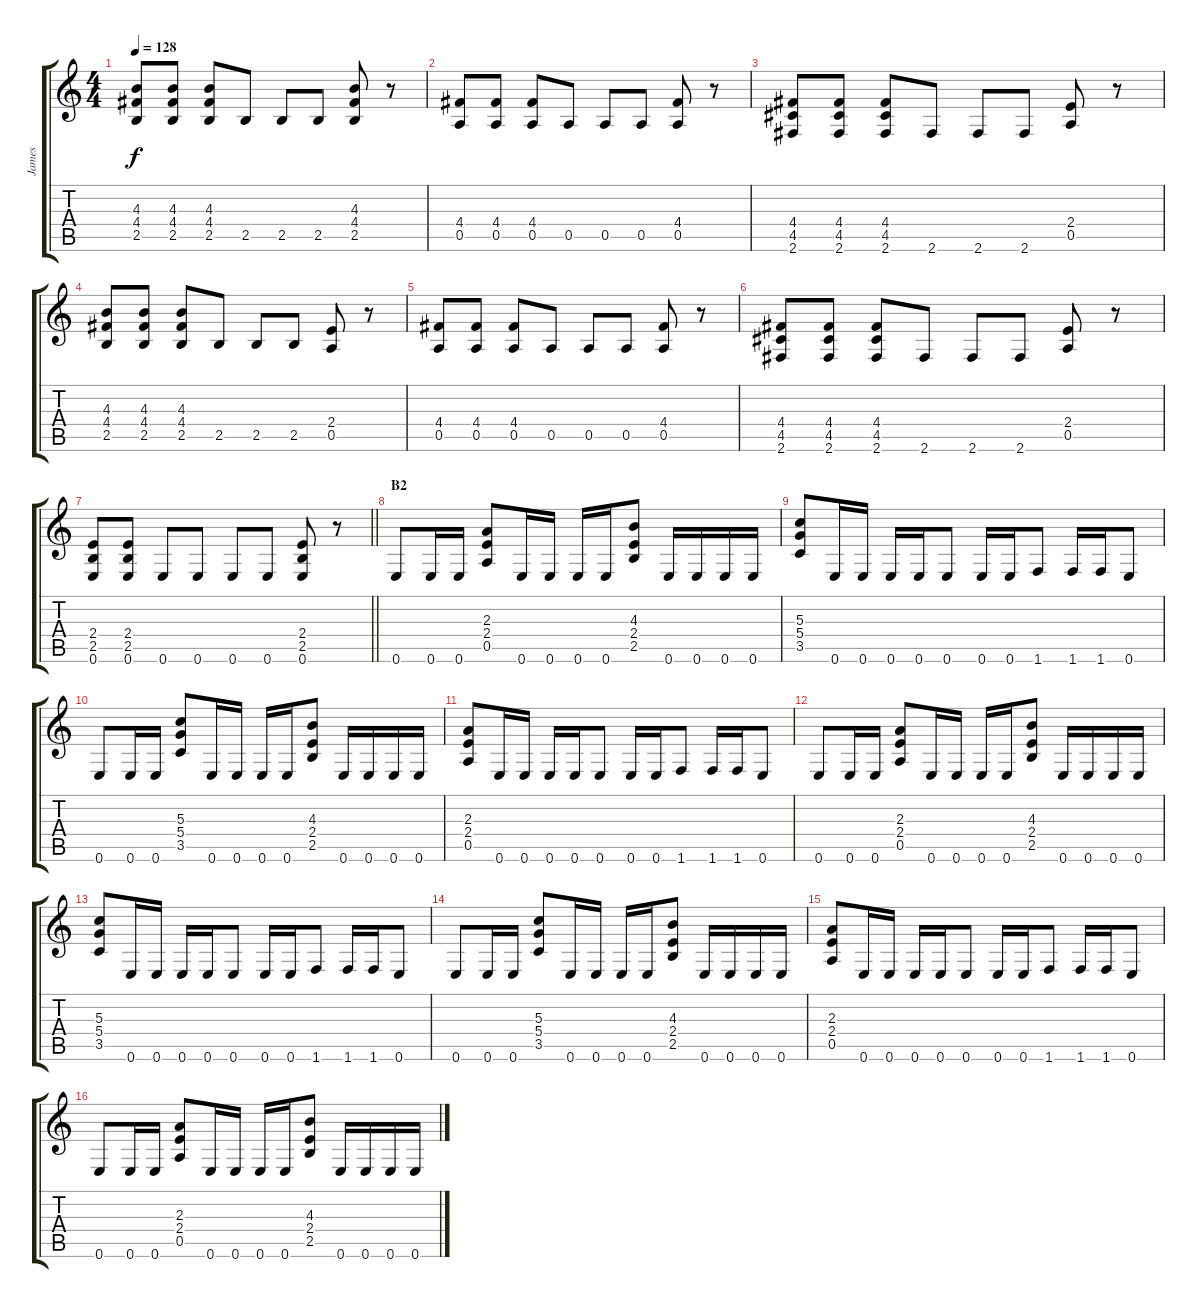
\track ("James" "James") {instrument distortionguitar}
\staff {score tabs}
\tuning (E4 B3 G3 D3 A2 E2) {hide}
\ts (4 4)
\tempo 128
\clef g2
\ks c
(4.3 4.4 2.5).8{dy f} (4.3 4.4 2.5).8 (4.3 4.4 2.5).8 2.5.8 2.5.8 2.5.8 (4.3 4.4 2.5).8 r.8 |
(4.4 0.5).8 (4.4 0.5).8 (4.4 0.5).8 0.5.8 0.5.8 0.5.8 (4.4 0.5).8 r.8 |
(4.4 4.5 2.6).8 (4.4 4.5 2.6).8 (4.4 4.5 2.6).8 2.6.8 2.6.8 2.6.8 (2.4 0.5).8 r.8 |
(4.3 4.4 2.5).8 (4.3 4.4 2.5).8 (4.3 4.4 2.5).8 2.5.8 2.5.8 2.5.8 (2.4 0.5).8 r.8 |
(4.4 0.5).8 (4.4 0.5).8 (4.4 0.5).8 0.5.8 0.5.8 0.5.8 (4.4 0.5).8 r.8 |
(4.4 4.5 2.6).8 (4.4 4.5 2.6).8 (4.4 4.5 2.6).8 2.6.8 2.6.8 2.6.8 (2.4 0.5).8 r.8 |
\barLineRight lightlight
(2.4 2.5 0.6).8 (2.4 2.5 0.6).8 0.6.8 0.6.8 0.6.8 0.6.8 (2.4 2.5 0.6).8 r.8 |
\section ("" "B2")
0.6.8{volume 16 balance 16} 0.6.16 0.6.16 (2.3 2.4 0.5).8 0.6.16 0.6.16 0.6.16 0.6.16 (4.3 2.4 2.5).8 0.6.16 0.6.16 0.6.16 0.6.16 |
(5.3 5.4 3.5).8 0.6.16 0.6.16 0.6.16 0.6.16 0.6.8 0.6.16 0.6.16 1.6.8 1.6.16 1.6.16 0.6.8 |
0.6.8 0.6.16 0.6.16 (5.3 5.4 3.5).8 0.6.16 0.6.16 0.6.16 0.6.16 (4.3 2.4 2.5).8 0.6.16 0.6.16 0.6.16 0.6.16 |
(2.3 2.4 0.5).8 0.6.16 0.6.16 0.6.16 0.6.16 0.6.8 0.6.16 0.6.16 1.6.8 1.6.16 1.6.16 0.6.8 |
0.6.8 0.6.16 0.6.16 (2.3 2.4 0.5).8 0.6.16 0.6.16 0.6.16 0.6.16 (4.3 2.4 2.5).8 0.6.16 0.6.16 0.6.16 0.6.16 |
(5.3 5.4 3.5).8 0.6.16 0.6.16 0.6.16 0.6.16 0.6.8 0.6.16 0.6.16 1.6.8 1.6.16 1.6.16 0.6.8 |
0.6.8 0.6.16 0.6.16 (5.3 5.4 3.5).8 0.6.16 0.6.16 0.6.16 0.6.16 (4.3 2.4 2.5).8 0.6.16 0.6.16 0.6.16 0.6.16 |
(2.3 2.4 0.5).8 0.6.16 0.6.16 0.6.16 0.6.16 0.6.8 0.6.16 0.6.16 1.6.8 1.6.16 1.6.16 0.6.8 |
0.6.8 0.6.16 0.6.16 (2.3 2.4 0.5).8 0.6.16 0.6.16 0.6.16 0.6.16 (4.3 2.4 2.5).8 0.6.16 0.6.16 0.6.16 0.6.16
